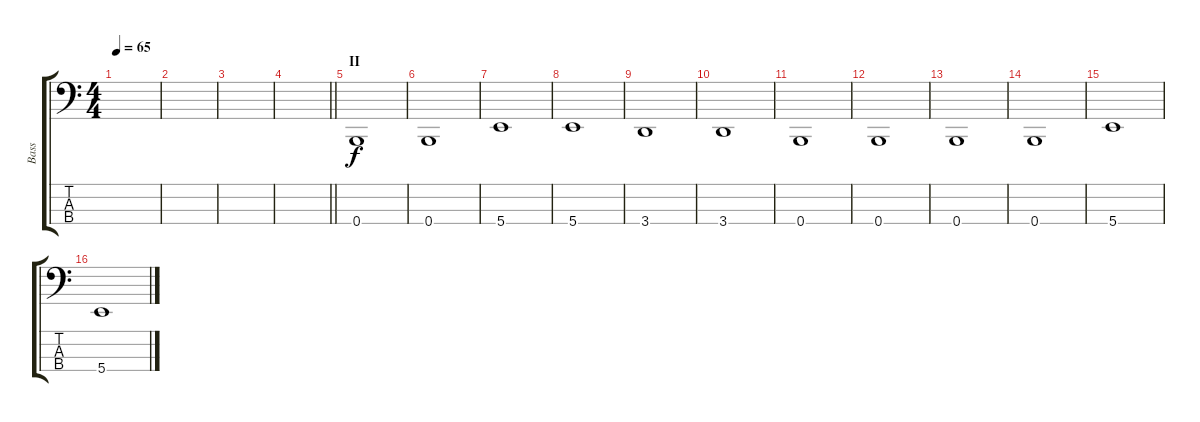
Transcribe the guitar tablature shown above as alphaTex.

\track ("Bass" "Bass") {instrument electricbassfinger}
\staff {score tabs}
\tuning (E2 B1 Gb1 B0) {hide}
\ts (4 4)
\tempo 65
\clef f4
\ks c
|
|
|
\barLineRight lightlight
|
\section ("" "II")
0.4.1 |
0.4.1 |
5.4.1 |
5.4.1 |
3.4.1 |
3.4.1 |
0.4.1 |
0.4.1 |
0.4.1 |
0.4.1 |
5.4.1 |
5.4.1
